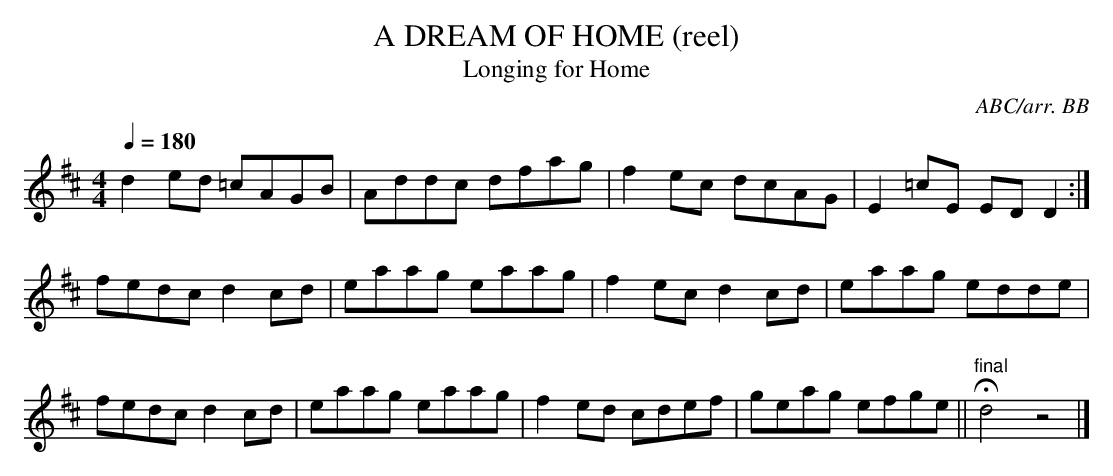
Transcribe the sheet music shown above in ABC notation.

X:1
T:DREAM OF HOME (reel), A
T:Longing for Home
C:ABC/arr. BB
Q:1/4=180
M:4/4
K:D
d2ed =cAGB|Addc dfag|f2ec dcAG|E2 =cE ED D2:|
fedc d2cd|eaag eaag|f2ec d2cd|eaag edde|
fedc d2cd|eaag eaag|f2ed cdef|geag efge||\
"final"Hd4z4|]
